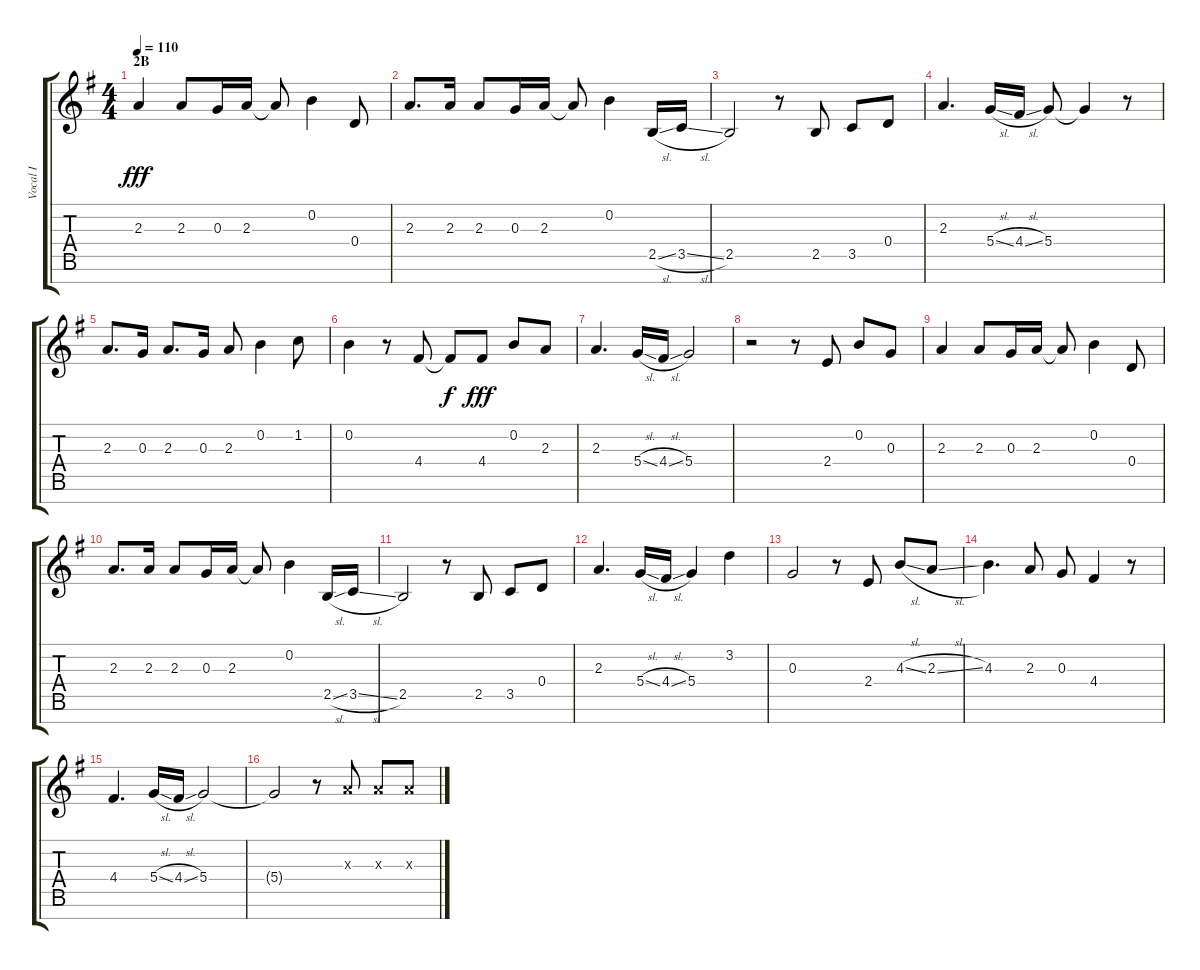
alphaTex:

\track ("Vocal I" "Vocal I") {instrument voiceoohs}
\staff {score tabs}
\tuning (E5 B4 G4 D4 A3 E3 B2) {hide}
\ts (4 4)
\section ("" "2B")
\tempo 110
\clef g2
\ks g
2.3.4{dy fff} 2.3.8 0.3.16 2.3.16 2.3{t}.8 0.2.4 0.4.8 |
2.3.8{d} 2.3.16 2.3.8 0.3.16 2.3.16 2.3{t}.8 0.2.4 2.5{sl}.16 3.5{sl}.16 |
2.5.2 r.8 2.5.8 3.5.8 0.4.8 |
2.3.4{d} 5.4{sl}.16 4.4{sl}.16 5.4.8 5.4{t}.4 r.8 |
2.3.8{d} 0.3.16 2.3.8{d} 0.3.16 2.3.8 0.2.4 1.2.8 |
0.2.4 r.8 4.4.8 4.4{t}.8{dy f} 4.4.8{dy fff} 0.2.8 2.3.8 |
2.3.4{d} 5.4{sl}.16 4.4{sl}.16 5.4.2 |
r.2 r.8 2.4.8 0.2.8 0.3.8 |
2.3.4 2.3.8 0.3.16 2.3.16 2.3{t}.8 0.2.4 0.4.8 |
2.3.8{d} 2.3.16 2.3.8 0.3.16 2.3.16 2.3{t}.8 0.2.4 2.5{sl}.16 3.5{sl}.16 |
2.5.2 r.8 2.5.8 3.5.8 0.4.8 |
2.3.4{d} 5.4{sl}.16 4.4{sl}.16 5.4.4 3.2.4 |
0.3.2 r.8 2.4.8 4.3{sl}.8 2.3{sl}.8 |
4.3.4{d} 2.3.8 0.3.8 4.4.4 r.8 |
4.4.4{d} 5.4{sl}.16 4.4{sl}.16 5.4.2 |
5.4{t}.2 r.8 2.3{x}.8 2.3{x}.8 2.3{x}.8
